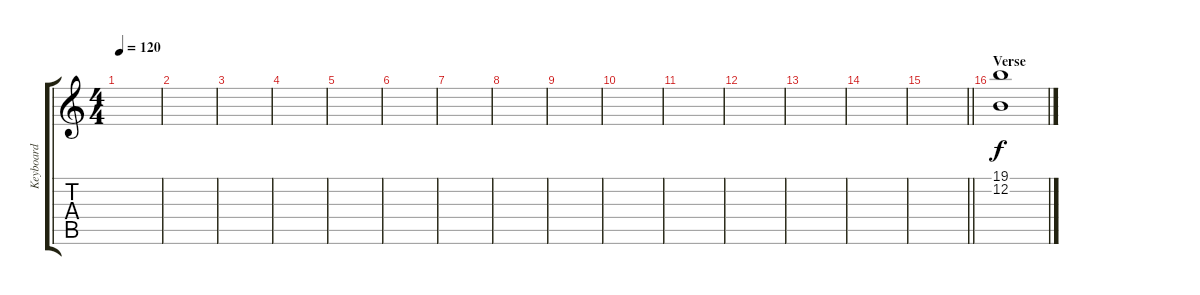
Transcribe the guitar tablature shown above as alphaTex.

\track ("Keyboard" "Keyboard") {instrument synthstrings2}
\staff {score tabs}
\tuning (E4 B3 G3 D3 A2 E2) {hide}
\ts (4 4)
\tempo 120
\clef g2
\ks c
|
|
|
|
|
|
|
|
|
|
|
|
|
|
\barLineRight lightlight
|
\section ("" "Verse")
(19.1 12.2).1
